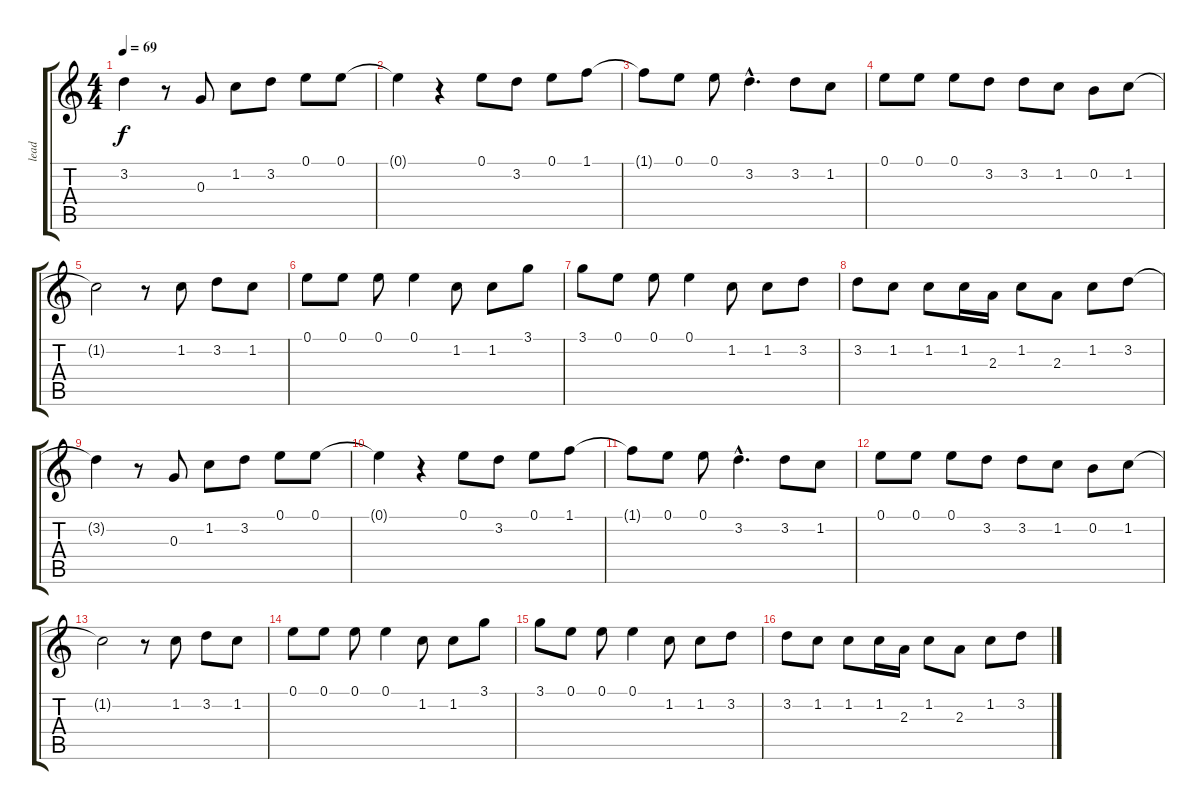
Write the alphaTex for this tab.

\track ("lead" "lead") {instrument electricbassfinger}
\staff {score tabs}
\tuning (E4 B3 G3 D3 A2 E2) {hide}
\ts (4 4)
\tempo 69
\clef g2
\ks c
3.2{t}.4{dy f} r.8 0.3.8 1.2.8 3.2.8 0.1.8 0.1.8 |
0.1{t}.4 r.4 0.1.8 3.2.8 0.1.8 1.1.8 |
1.1{t}.8 0.1.8 0.1.8 3.2{hac}.4{d} 3.2.8 1.2.8 |
0.1.8 0.1.8 0.1.8 3.2.8 3.2.8 1.2.8 0.2.8 1.2.8 |
1.2{t}.2 r.8 1.2.8 3.2.8 1.2.8 |
0.1.8 0.1.8 0.1.8 0.1.4 1.2.8 1.2.8 3.1.8 |
3.1.8 0.1.8 0.1.8 0.1.4 1.2.8 1.2.8 3.2.8 |
3.2.8 1.2.8 1.2.8 1.2.16 2.3.16 1.2.8 2.3.8 1.2.8 3.2.8 |
3.2{t}.4 r.8 0.3.8 1.2.8 3.2.8 0.1.8 0.1.8 |
0.1{t}.4 r.4 0.1.8 3.2.8 0.1.8 1.1.8 |
1.1{t}.8 0.1.8 0.1.8 3.2{hac}.4{d} 3.2.8 1.2.8 |
0.1.8 0.1.8 0.1.8 3.2.8 3.2.8 1.2.8 0.2.8 1.2.8 |
1.2{t}.2 r.8 1.2.8 3.2.8 1.2.8 |
0.1.8 0.1.8 0.1.8 0.1.4 1.2.8 1.2.8 3.1.8 |
3.1.8 0.1.8 0.1.8 0.1.4 1.2.8 1.2.8 3.2.8 |
3.2.8 1.2.8 1.2.8 1.2.16 2.3.16 1.2.8 2.3.8 1.2.8 3.2.8
